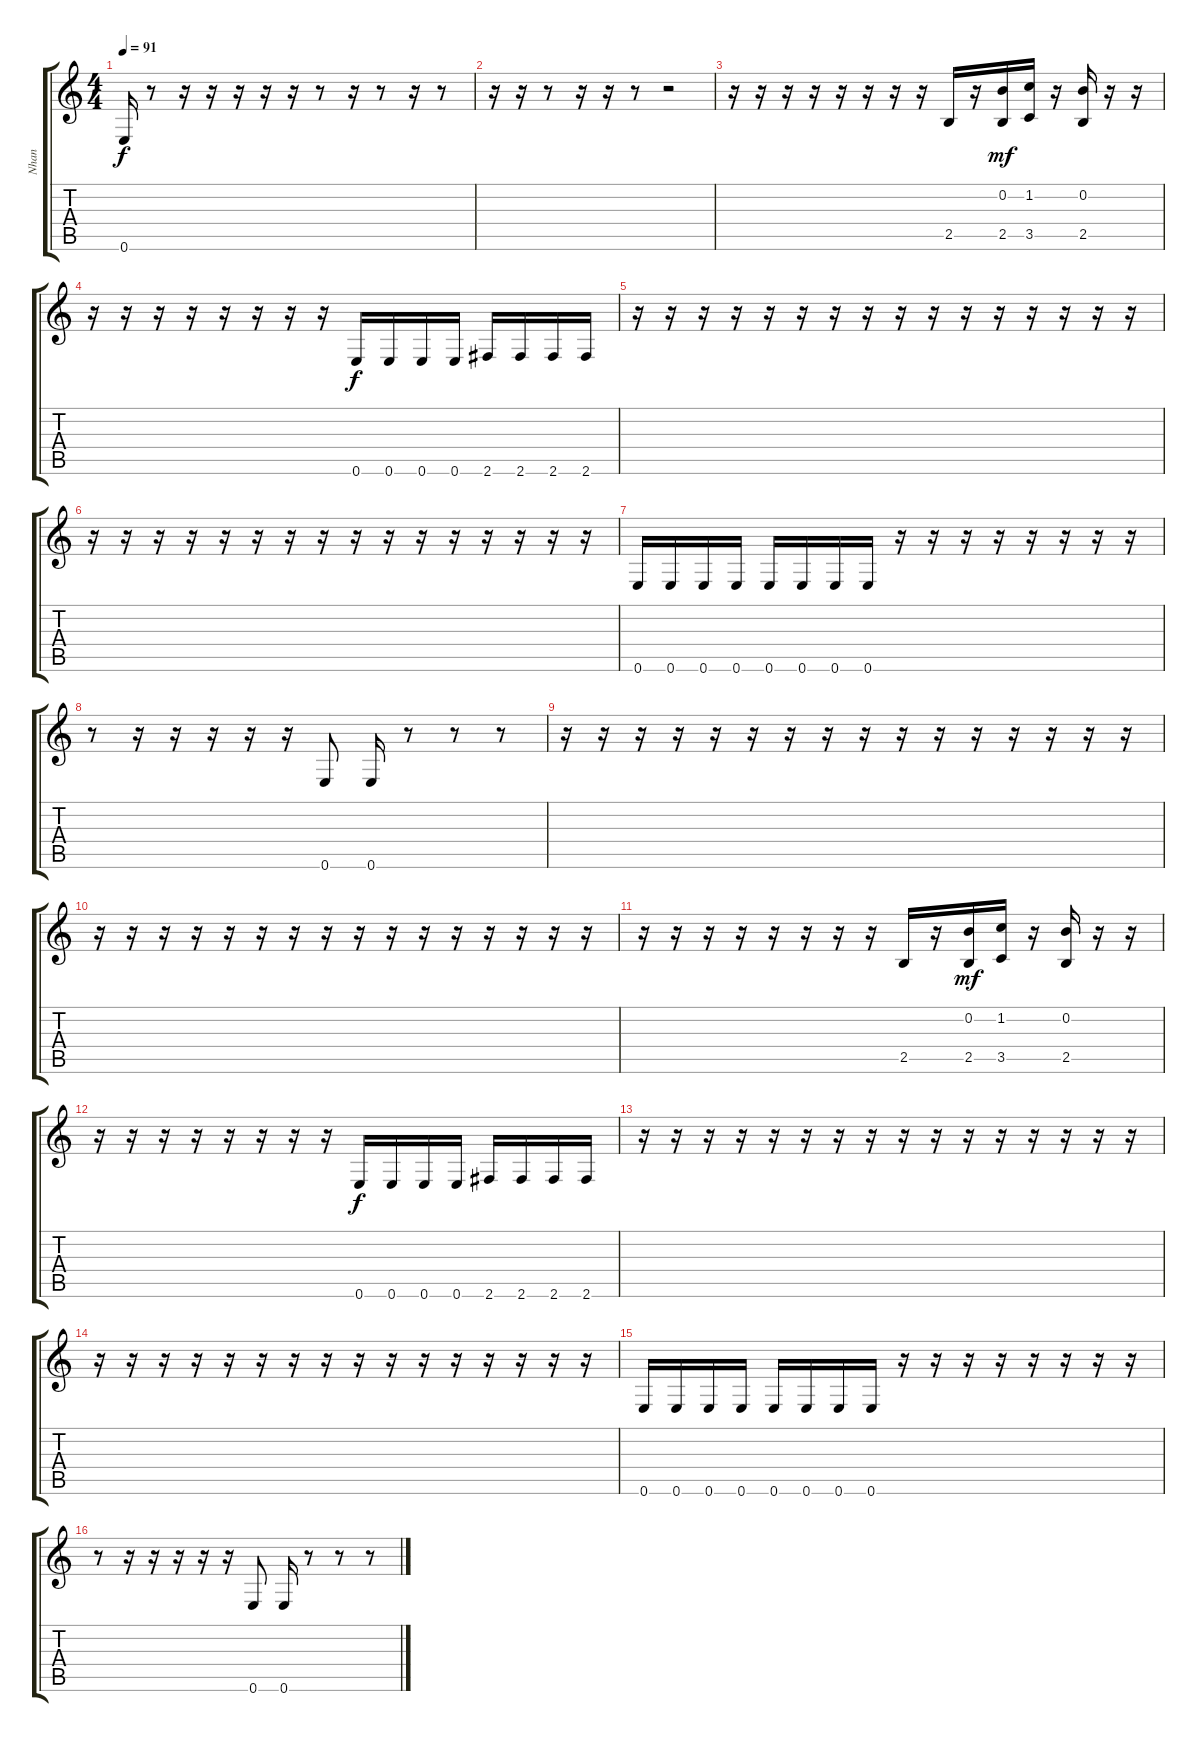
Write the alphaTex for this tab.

\track ("Nhan" "Nhan") {instrument distortionguitar}
\staff {score tabs}
\tuning (E4 B3 G3 D3 A2 E2) {hide}
\ts (4 4)
\tempo 91
\clef g2
\ks c
0.6.16{dy f} r.8 r.16 r.16 r.16 r.16 r.16 r.8 r.16 r.8 r.16 r.8 |
r.16 r.16 r.8 r.16 r.16 r.8 r.2 |
r.16 r.16 r.16 r.16 r.16 r.16 r.16 r.16 2.5.16 r.16 (0.2 2.5).16{dy mf} (1.2 3.5).16 r.16 (0.2 2.5).16 r.16 r.16 |
r.16 r.16 r.16 r.16 r.16 r.16 r.16 r.16 0.6.16{dy f} 0.6.16 0.6.16 0.6.16 2.6.16 2.6.16 2.6.16 2.6.16 |
r.16 r.16 r.16 r.16 r.16 r.16 r.16 r.16 r.16 r.16 r.16 r.16 r.16 r.16 r.16 r.16 |
r.16 r.16 r.16 r.16 r.16 r.16 r.16 r.16 r.16 r.16 r.16 r.16 r.16 r.16 r.16 r.16 |
0.6.16 0.6.16 0.6.16 0.6.16 0.6.16 0.6.16 0.6.16 0.6.16 r.16 r.16 r.16 r.16 r.16 r.16 r.16 r.16 |
r.8 r.16 r.16 r.16 r.16 r.16 0.6.8 0.6.16 r.8 r.8 r.8 |
r.16 r.16 r.16 r.16 r.16 r.16 r.16 r.16 r.16 r.16 r.16 r.16 r.16 r.16 r.16 r.16 |
r.16 r.16 r.16 r.16 r.16 r.16 r.16 r.16 r.16 r.16 r.16 r.16 r.16 r.16 r.16 r.16 |
r.16 r.16 r.16 r.16 r.16 r.16 r.16 r.16 2.5.16 r.16 (0.2 2.5).16{dy mf} (1.2 3.5).16 r.16 (0.2 2.5).16 r.16 r.16 |
r.16 r.16 r.16 r.16 r.16 r.16 r.16 r.16 0.6.16{dy f} 0.6.16 0.6.16 0.6.16 2.6.16 2.6.16 2.6.16 2.6.16 |
r.16 r.16 r.16 r.16 r.16 r.16 r.16 r.16 r.16 r.16 r.16 r.16 r.16 r.16 r.16 r.16 |
r.16 r.16 r.16 r.16 r.16 r.16 r.16 r.16 r.16 r.16 r.16 r.16 r.16 r.16 r.16 r.16 |
0.6.16 0.6.16 0.6.16 0.6.16 0.6.16 0.6.16 0.6.16 0.6.16 r.16 r.16 r.16 r.16 r.16 r.16 r.16 r.16 |
r.8 r.16 r.16 r.16 r.16 r.16 0.6.8 0.6.16 r.8 r.8 r.8
